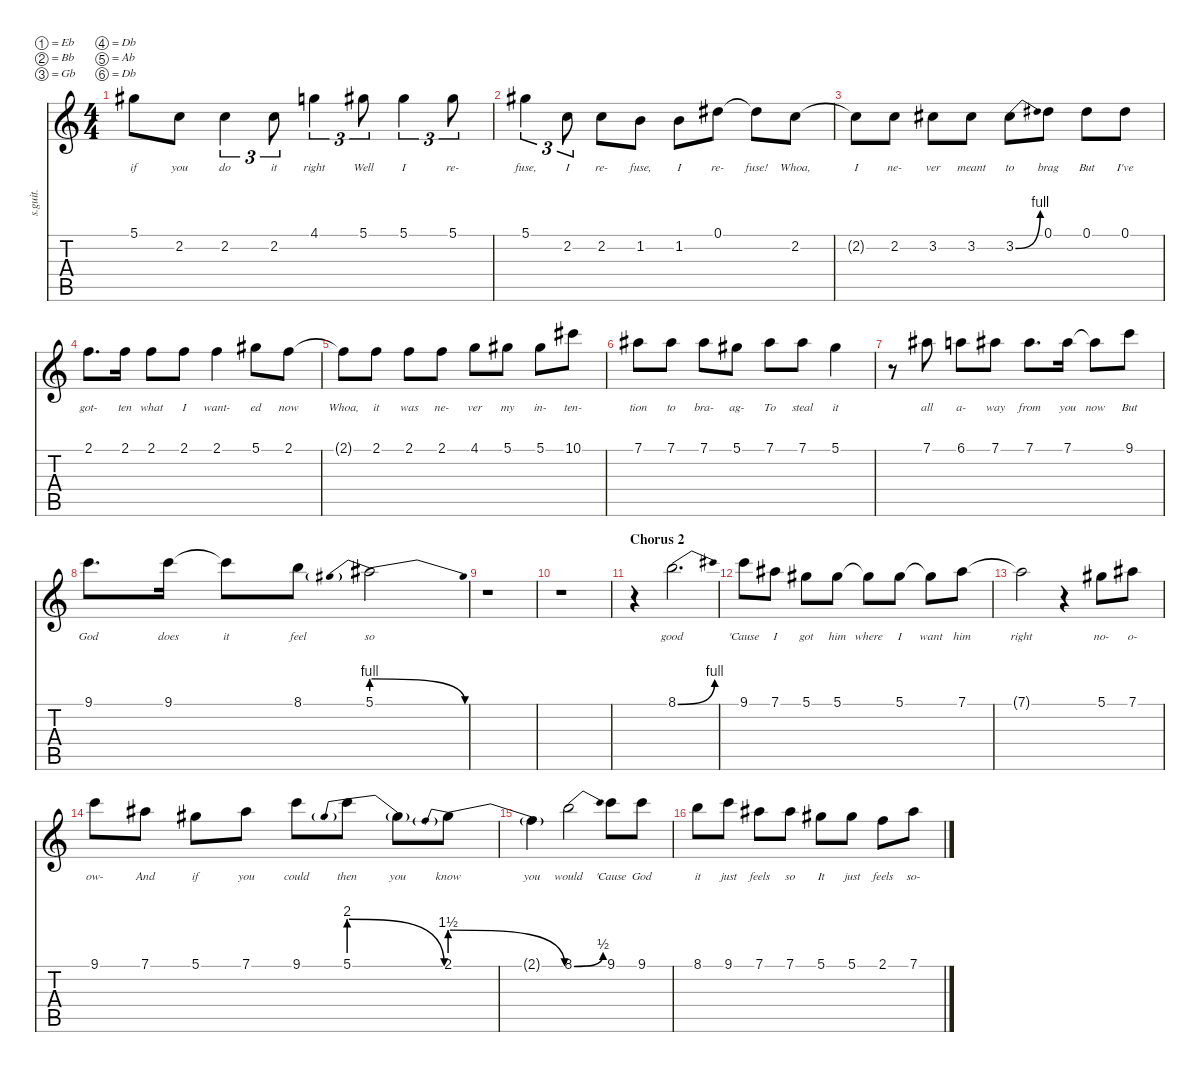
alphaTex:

\defaultSystemsLayout 4
\hideDynamics
\bracketExtendMode nobrackets
\track ("Hayley Williams | Vocals" "s.guit.") {instrument violin}
\staff {score tabs}
\tuning (Eb4 Bb3 Gb3 Db3 Ab2 Db2)
\displaytranspose 12
\ts (4 4)
\tempo (173 hide)
\clef g2
\ks c
5.1{t acc #}.8{lyrics (0 "if") lyrics (1 "") lyrics (2 "") lyrics (3 "") lyrics (4 "") dy f} 2.2.8{lyrics (0 "you") lyrics (1 "") lyrics (2 "") lyrics (3 "") lyrics (4 "")} 2.2.4{tu (3 2) lyrics (0 "do") lyrics (1 "") lyrics (2 "") lyrics (3 "") lyrics (4 "")} 2.2.8{tu (3 2) lyrics (0 "it") lyrics (1 "") lyrics (2 "") lyrics (3 "") lyrics (4 "")} 4.1.4{tu (3 2) lyrics (0 "right") lyrics (1 "") lyrics (2 "") lyrics (3 "") lyrics (4 "")} 5.1{acc #}.8{tu (3 2) lyrics (0 "Well") lyrics (1 "") lyrics (2 "") lyrics (3 "") lyrics (4 "")} 5.1{acc #}.4{tu (3 2) lyrics (0 "I") lyrics (1 "") lyrics (2 "") lyrics (3 "") lyrics (4 "")} 5.1{acc #}.8{tu (3 2) lyrics (0 "re-") lyrics (1 "") lyrics (2 "") lyrics (3 "") lyrics (4 "")} |
5.1{acc #}.4{tu (3 2) lyrics (0 "fuse,") lyrics (1 "") lyrics (2 "") lyrics (3 "") lyrics (4 "")} 2.2.8{tu (3 2) lyrics (0 "I") lyrics (1 "") lyrics (2 "") lyrics (3 "") lyrics (4 "")} 2.2.8{lyrics (0 "re-") lyrics (1 "") lyrics (2 "") lyrics (3 "") lyrics (4 "")} 1.2.8{lyrics (0 "fuse,") lyrics (1 "") lyrics (2 "") lyrics (3 "") lyrics (4 "")} 1.2.8{lyrics (0 "I") lyrics (1 "") lyrics (2 "") lyrics (3 "") lyrics (4 "")} 0.1{acc #}.8{lyrics (0 "re-") lyrics (1 "") lyrics (2 "") lyrics (3 "") lyrics (4 "")} 0.1{t acc #}.8{lyrics (0 "fuse!") lyrics (1 "") lyrics (2 "") lyrics (3 "") lyrics (4 "")} 2.2.8{lyrics (0 "Whoa,") lyrics (1 "") lyrics (2 "") lyrics (3 "") lyrics (4 "")} |
2.2{t}.8{lyrics (0 "I") lyrics (1 "") lyrics (2 "") lyrics (3 "") lyrics (4 "")} 2.2.8{lyrics (0 "ne-") lyrics (1 "") lyrics (2 "") lyrics (3 "") lyrics (4 "")} 3.2{acc #}.8{lyrics (0 "ver") lyrics (1 "") lyrics (2 "") lyrics (3 "") lyrics (4 "")} 3.2{acc #}.8{lyrics (0 "meant") lyrics (1 "") lyrics (2 "") lyrics (3 "") lyrics (4 "")} 3.2{be (bend 0 0 30 4) acc #}.8{lyrics (0 "to") lyrics (1 "") lyrics (2 "") lyrics (3 "") lyrics (4 "")} 0.1{acc #}.8{lyrics (0 "brag") lyrics (1 "") lyrics (2 "") lyrics (3 "") lyrics (4 "")} 0.1{acc #}.8{lyrics (0 "But") lyrics (1 "") lyrics (2 "") lyrics (3 "") lyrics (4 "")} 0.1{acc #}.8{lyrics (0 "I've") lyrics (1 "") lyrics (2 "") lyrics (3 "") lyrics (4 "")} |
2.1.8{d lyrics (0 "got-") lyrics (1 "") lyrics (2 "") lyrics (3 "") lyrics (4 "")} 2.1.16{lyrics (0 "ten") lyrics (1 "") lyrics (2 "") lyrics (3 "") lyrics (4 "")} 2.1.8{lyrics (0 "what") lyrics (1 "") lyrics (2 "") lyrics (3 "") lyrics (4 "")} 2.1.8{lyrics (0 "I") lyrics (1 "") lyrics (2 "") lyrics (3 "") lyrics (4 "")} 2.1.4{lyrics (0 "want-") lyrics (1 "") lyrics (2 "") lyrics (3 "") lyrics (4 "")} 5.1{acc #}.8{lyrics (0 "ed") lyrics (1 "") lyrics (2 "") lyrics (3 "") lyrics (4 "")} 2.1.8{lyrics (0 "now") lyrics (1 "") lyrics (2 "") lyrics (3 "") lyrics (4 "")} |
2.1{t}.8{lyrics (0 "Whoa,") lyrics (1 "") lyrics (2 "") lyrics (3 "") lyrics (4 "")} 2.1.8{lyrics (0 "it") lyrics (1 "") lyrics (2 "") lyrics (3 "") lyrics (4 "")} 2.1.8{lyrics (0 "was") lyrics (1 "") lyrics (2 "") lyrics (3 "") lyrics (4 "")} 2.1.8{lyrics (0 "ne-") lyrics (1 "") lyrics (2 "") lyrics (3 "") lyrics (4 "")} 4.1.8{lyrics (0 "ver") lyrics (1 "") lyrics (2 "") lyrics (3 "") lyrics (4 "")} 5.1{acc #}.8{lyrics (0 "my") lyrics (1 "") lyrics (2 "") lyrics (3 "") lyrics (4 "")} 5.1{acc #}.8{lyrics (0 "in-") lyrics (1 "") lyrics (2 "") lyrics (3 "") lyrics (4 "")} 10.1{acc #}.8{lyrics (0 "ten-") lyrics (1 "") lyrics (2 "") lyrics (3 "") lyrics (4 "")} |
7.1{acc #}.8{lyrics (0 "tion") lyrics (1 "") lyrics (2 "") lyrics (3 "") lyrics (4 "")} 7.1{acc #}.8{lyrics (0 "to") lyrics (1 "") lyrics (2 "") lyrics (3 "") lyrics (4 "")} 7.1{acc #}.8{lyrics (0 "bra-") lyrics (1 "") lyrics (2 "") lyrics (3 "") lyrics (4 "")} 5.1{acc #}.8{lyrics (0 "ag-") lyrics (1 "") lyrics (2 "") lyrics (3 "") lyrics (4 "")} 7.1{acc #}.8{lyrics (0 "To") lyrics (1 "") lyrics (2 "") lyrics (3 "") lyrics (4 "")} 7.1{acc #}.8{lyrics (0 "steal") lyrics (1 "") lyrics (2 "") lyrics (3 "") lyrics (4 "")} 5.1{acc #}.4{lyrics (0 "it") lyrics (1 "") lyrics (2 "") lyrics (3 "") lyrics (4 "")} |
r.8 7.1{acc #}.8{lyrics (0 "all") lyrics (1 "") lyrics (2 "") lyrics (3 "") lyrics (4 "")} 6.1.8{lyrics (0 "a-") lyrics (1 "") lyrics (2 "") lyrics (3 "") lyrics (4 "")} 7.1{acc #}.8{lyrics (0 "way") lyrics (1 "") lyrics (2 "") lyrics (3 "") lyrics (4 "")} 7.1{acc #}.8{d lyrics (0 "from") lyrics (1 "") lyrics (2 "") lyrics (3 "") lyrics (4 "")} 7.1{acc #}.16{lyrics (0 "you") lyrics (1 "") lyrics (2 "") lyrics (3 "") lyrics (4 "")} 7.1{t acc #}.8{lyrics (0 "now") lyrics (1 "") lyrics (2 "") lyrics (3 "") lyrics (4 "")} 9.1.8{lyrics (0 "But") lyrics (1 "") lyrics (2 "") lyrics (3 "") lyrics (4 "")} |
9.1.8{d lyrics (0 "God") lyrics (1 "") lyrics (2 "") lyrics (3 "") lyrics (4 "")} 9.1.16{lyrics (0 "does") lyrics (1 "") lyrics (2 "") lyrics (3 "") lyrics (4 "")} 9.1{t}.8{lyrics (0 "it") lyrics (1 "") lyrics (2 "") lyrics (3 "") lyrics (4 "")} 8.1.8{lyrics (0 "feel") lyrics (1 "") lyrics (2 "") lyrics (3 "") lyrics (4 "")} 5.1{be (prebendrelease 0 4 30 0)}.2{lyrics (0 "so") lyrics (1 "") lyrics (2 "") lyrics (3 "") lyrics (4 "")} |
r.1 |
r.1 |
\section ("" "Chorus 2")
r.4 8.1{be (bend 0 0 60 4)}.2{d lyrics (0 "good") lyrics (1 "") lyrics (2 "") lyrics (3 "") lyrics (4 "")} |
9.1.8{lyrics (0 "'Cause") lyrics (1 "") lyrics (2 "") lyrics (3 "") lyrics (4 "")} 7.1{acc #}.8{lyrics (0 "I") lyrics (1 "") lyrics (2 "") lyrics (3 "") lyrics (4 "")} 5.1{acc #}.8{lyrics (0 "got") lyrics (1 "") lyrics (2 "") lyrics (3 "") lyrics (4 "")} 5.1{acc #}.8{lyrics (0 "him") lyrics (1 "") lyrics (2 "") lyrics (3 "") lyrics (4 "")} 5.1{t acc #}.8{lyrics (0 "where") lyrics (1 "") lyrics (2 "") lyrics (3 "") lyrics (4 "")} 5.1{acc #}.8{lyrics (0 "I") lyrics (1 "") lyrics (2 "") lyrics (3 "") lyrics (4 "")} 5.1{t acc #}.8{lyrics (0 "want") lyrics (1 "") lyrics (2 "") lyrics (3 "") lyrics (4 "")} 7.1{acc #}.8{lyrics (0 "him") lyrics (1 "") lyrics (2 "") lyrics (3 "") lyrics (4 "")} |
7.1{t acc #}.2{lyrics (0 "right") lyrics (1 "") lyrics (2 "") lyrics (3 "") lyrics (4 "")} r.4 5.1{acc #}.8{lyrics (0 "no-") lyrics (1 "") lyrics (2 "") lyrics (3 "") lyrics (4 "")} 7.1{acc #}.8{lyrics (0 "o-") lyrics (1 "") lyrics (2 "") lyrics (3 "") lyrics (4 "")} |
9.1.8{lyrics (0 "ow-") lyrics (1 "") lyrics (2 "") lyrics (3 "") lyrics (4 "")} 7.1{acc #}.8{lyrics (0 "And") lyrics (1 "") lyrics (2 "") lyrics (3 "") lyrics (4 "")} 5.1{acc #}.8{lyrics (0 "if") lyrics (1 "") lyrics (2 "") lyrics (3 "") lyrics (4 "")} 7.1{acc #}.8{lyrics (0 "you") lyrics (1 "") lyrics (2 "") lyrics (3 "") lyrics (4 "")} 9.1.8{lyrics (0 "could") lyrics (1 "") lyrics (2 "") lyrics (3 "") lyrics (4 "")} 5.1{be (prebendrelease 0 8 34.8 0)}.8{lyrics (0 "then") lyrics (1 "") lyrics (2 "") lyrics (3 "") lyrics (4 "")} 5.1{t acc #}.8{lyrics (0 "you") lyrics (1 "") lyrics (2 "") lyrics (3 "") lyrics (4 "")} 2.1{be (prebendrelease 0 6 25.2 0)}.8{lyrics (0 "know") lyrics (1 "") lyrics (2 "") lyrics (3 "") lyrics (4 "")} |
2.1{t}.4{lyrics (0 "you") lyrics (1 "") lyrics (2 "") lyrics (3 "") lyrics (4 "")} 8.1{be (bend 0 0 34.8 2)}.2{lyrics (0 "would") lyrics (1 "") lyrics (2 "") lyrics (3 "") lyrics (4 "")} 9.1.8{lyrics (0 "'Cause") lyrics (1 "") lyrics (2 "") lyrics (3 "") lyrics (4 "")} 9.1.8{lyrics (0 "God") lyrics (1 "") lyrics (2 "") lyrics (3 "") lyrics (4 "")} |
8.1.8{lyrics (0 "it") lyrics (1 "") lyrics (2 "") lyrics (3 "") lyrics (4 "")} 9.1.8{lyrics (0 "just") lyrics (1 "") lyrics (2 "") lyrics (3 "") lyrics (4 "")} 7.1{acc #}.8{lyrics (0 "feels") lyrics (1 "") lyrics (2 "") lyrics (3 "") lyrics (4 "")} 7.1{acc #}.8{lyrics (0 "so") lyrics (1 "") lyrics (2 "") lyrics (3 "") lyrics (4 "")} 5.1{acc #}.8{lyrics (0 "It") lyrics (1 "") lyrics (2 "") lyrics (3 "") lyrics (4 "")} 5.1{acc #}.8{lyrics (0 "just") lyrics (1 "") lyrics (2 "") lyrics (3 "") lyrics (4 "")} 2.1.8{lyrics (0 "feels") lyrics (1 "") lyrics (2 "") lyrics (3 "") lyrics (4 "")} 7.1{acc #}.8{lyrics (0 "so-") lyrics (1 "") lyrics (2 "") lyrics (3 "") lyrics (4 "")}
